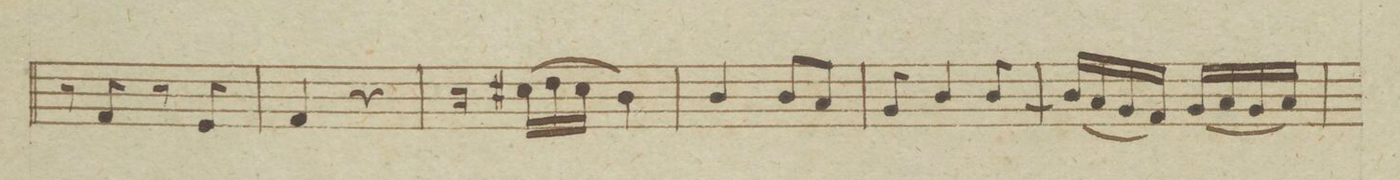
**kern	**dynam
*I"Violino Secondo	*
*clefG2	*
*k[f#]	*
*met(c)	*
*M2/4	*
8r	.
8f#/	.
8r	.
8e/	.
=114	=114
4f#/	.
4r	.
=115	=115
16r	.
(16cc#X\LL	.
16dd\	.
16cc#\JJ	.
4b\)	.
=116	=116
4b/	.
8b/L	.
8a/J	.
=117	=117
8g/	.
4b/	.
[8b/	.
=118	=118
(16b/LL]	.
16a/	.
16g/	.
16f#/JJ)	.
(16g/LL	.
16a/	.
16g/	.
16a/JJ)	.
=119	=119
*-	*-
